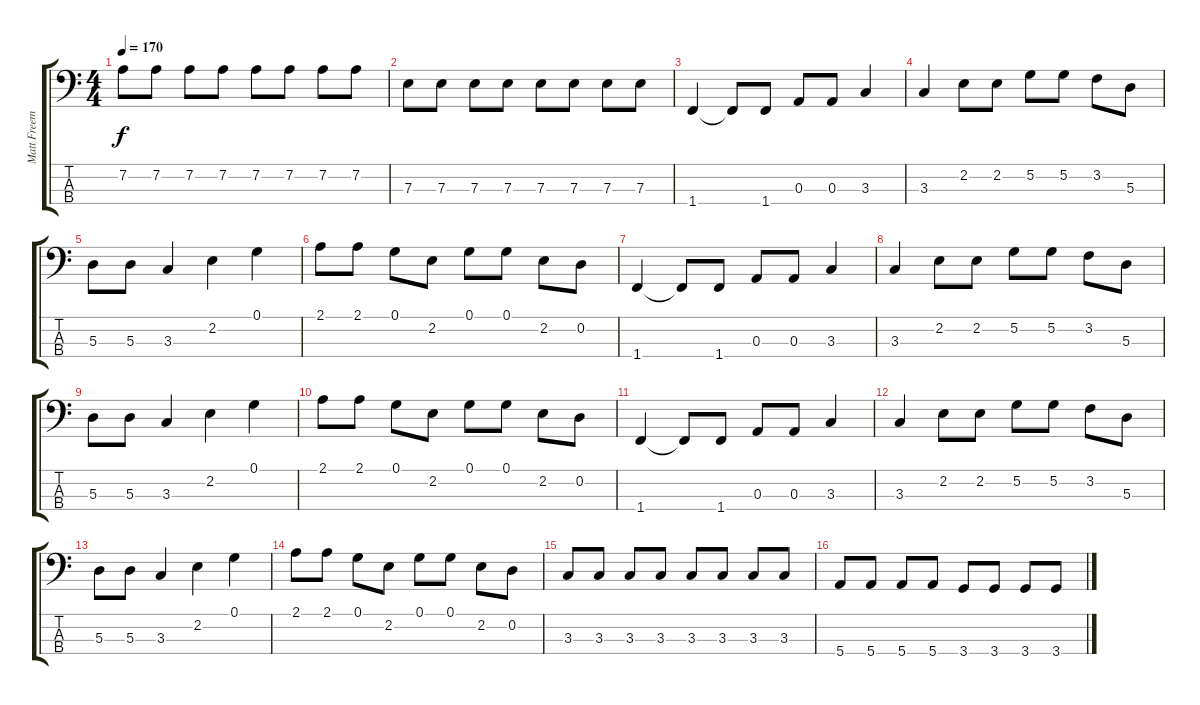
\track ("Matt Freeman" "Matt Freem") {instrument electricbasspick}
\staff {score tabs}
\tuning (G2 D2 A1 E1) {hide}
\ts (4 4)
\tempo 170
\clef f4
\ks c
7.2.8{dy f} 7.2.8 7.2.8 7.2.8 7.2.8 7.2.8 7.2.8 7.2.8 |
7.3.8 7.3.8 7.3.8 7.3.8 7.3.8 7.3.8 7.3.8 7.3.8 |
1.4.4 1.4{t}.8 1.4.8 0.3.8 0.3.8 3.3.4 |
3.3.4 2.2.8 2.2.8 5.2.8 5.2.8 3.2.8 5.3.8 |
5.3.8 5.3.8 3.3.4 2.2.4 0.1.4 |
2.1.8 2.1.8 0.1.8 2.2.8 0.1.8 0.1.8 2.2.8 0.2.8 |
1.4.4 1.4{t}.8 1.4.8 0.3.8 0.3.8 3.3.4 |
3.3.4 2.2.8 2.2.8 5.2.8 5.2.8 3.2.8 5.3.8 |
5.3.8 5.3.8 3.3.4 2.2.4 0.1.4 |
2.1.8 2.1.8 0.1.8 2.2.8 0.1.8 0.1.8 2.2.8 0.2.8 |
1.4.4 1.4{t}.8 1.4.8 0.3.8 0.3.8 3.3.4 |
3.3.4 2.2.8 2.2.8 5.2.8 5.2.8 3.2.8 5.3.8 |
5.3.8 5.3.8 3.3.4 2.2.4 0.1.4 |
2.1.8 2.1.8 0.1.8 2.2.8 0.1.8 0.1.8 2.2.8 0.2.8 |
3.3.8 3.3.8 3.3.8 3.3.8 3.3.8 3.3.8 3.3.8 3.3.8 |
5.4.8 5.4.8 5.4.8 5.4.8 3.4.8 3.4.8 3.4.8 3.4.8
